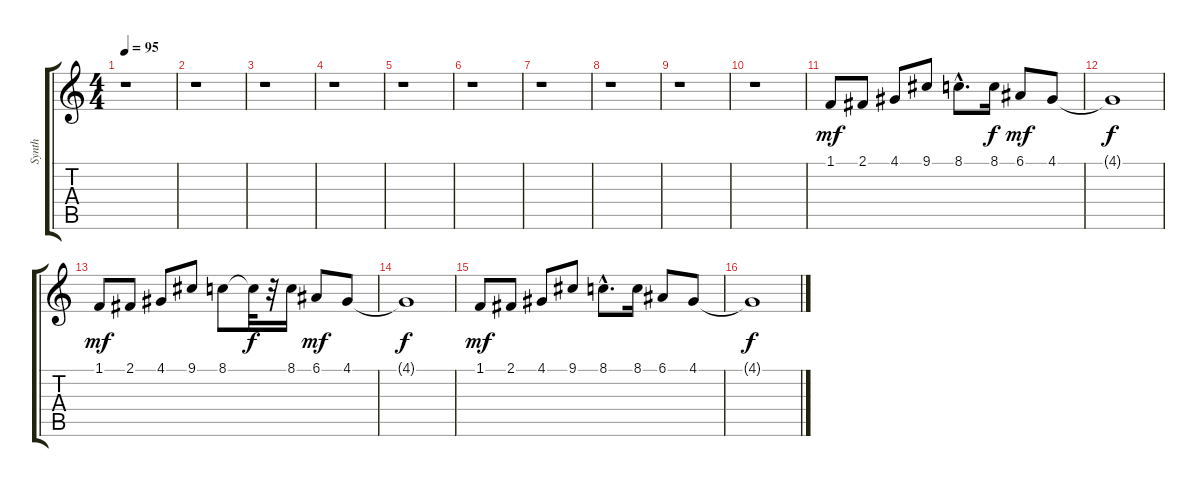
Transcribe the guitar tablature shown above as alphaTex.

\track ("Synth" "Synth") {instrument fx4atmosphere}
\staff {score tabs}
\tuning (E4 B3 G3 D3 A2 E2) {hide}
\ts (4 4)
\tempo 95
\clef g2
\ks c
r.1{dy mf} |
r.1 |
r.1 |
r.1 |
r.1 |
r.1 |
r.1 |
r.1 |
r.1 |
r.1 |
1.1.8{volume 16} 2.1.8 4.1.8 9.1.8 8.1{hac}.8{d} 8.1.16{dy f} 6.1.8{dy mf} 4.1.8 |
4.1{t}.1{dy f} |
1.1.8{dy mf} 2.1.8 4.1.8 9.1.8 8.1.8 8.1{t}.32{dy f} r.32 8.1.16 6.1.8{dy mf} 4.1.8 |
4.1{t}.1{dy f} |
1.1.8{dy mf} 2.1.8 4.1.8 9.1.8 8.1{hac}.8{d} 8.1.16 6.1.8 4.1.8 |
4.1{t}.1{dy f}
